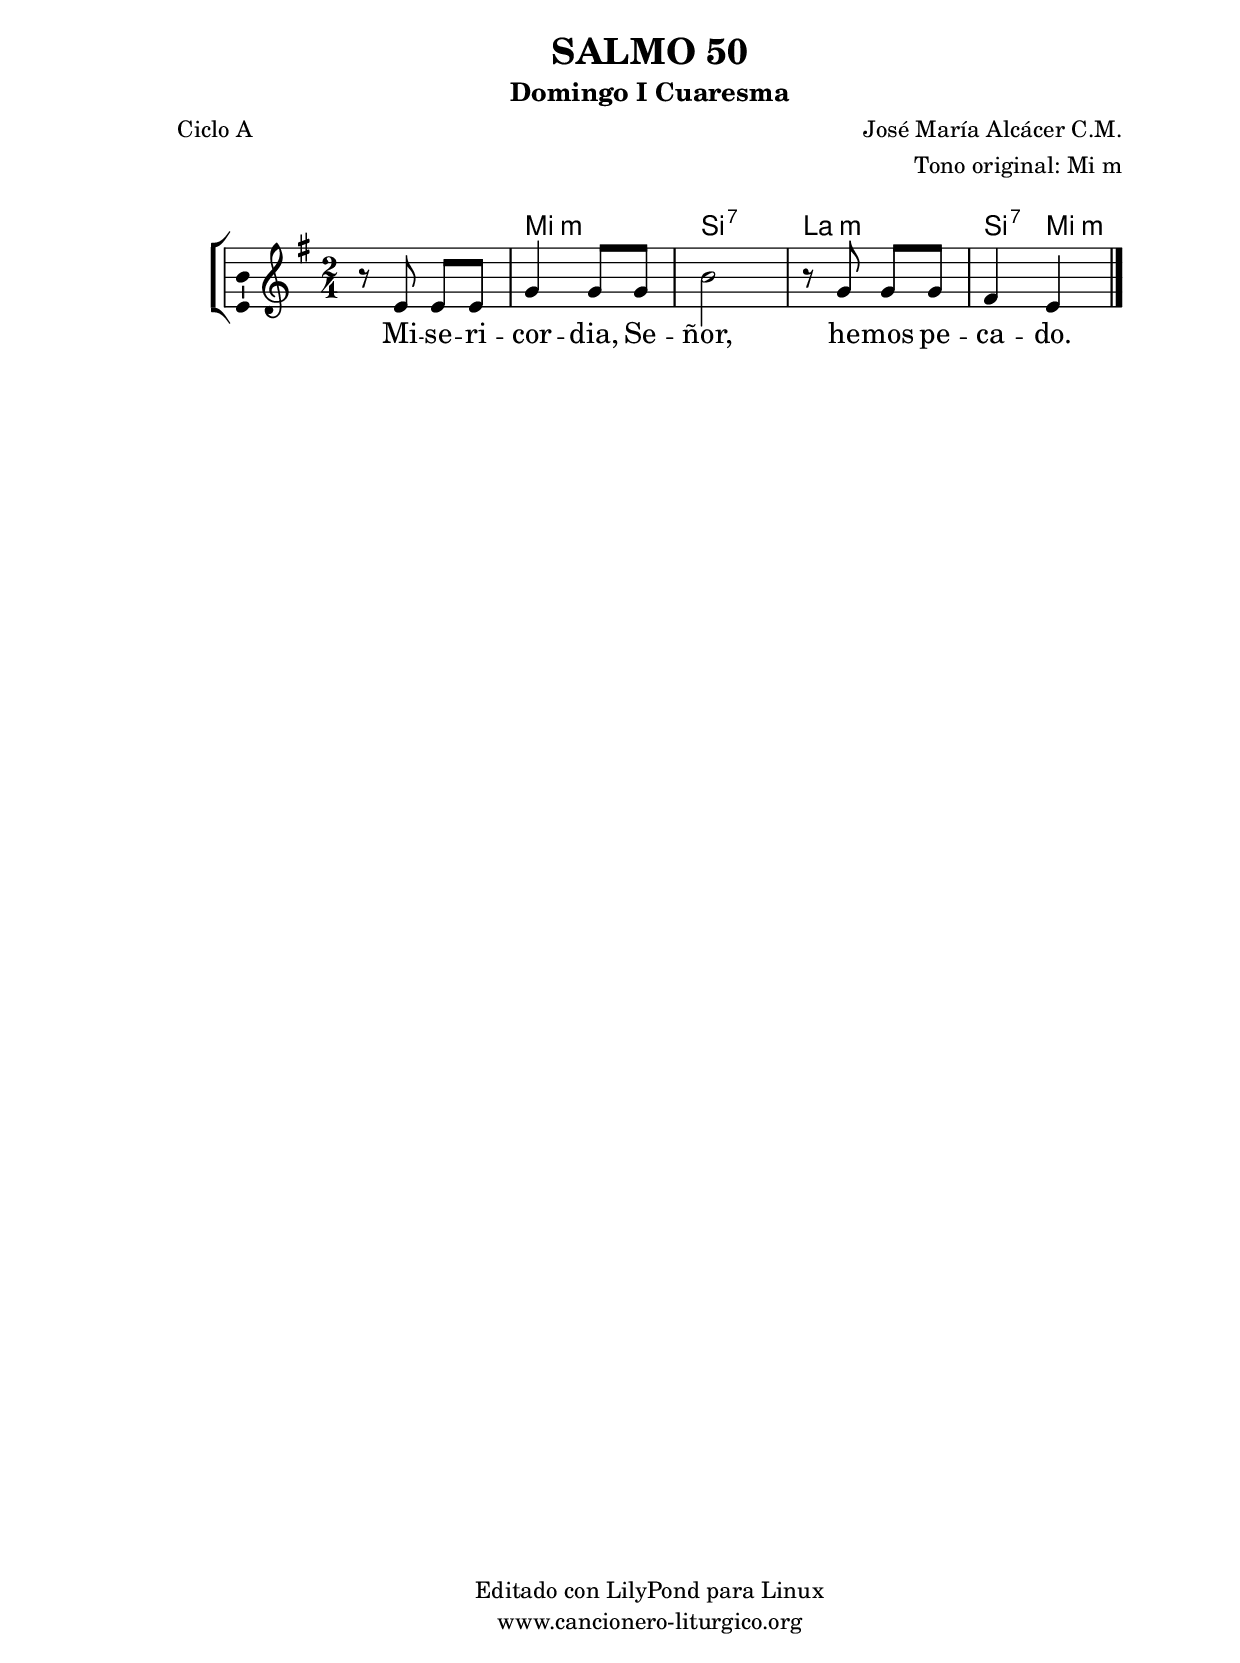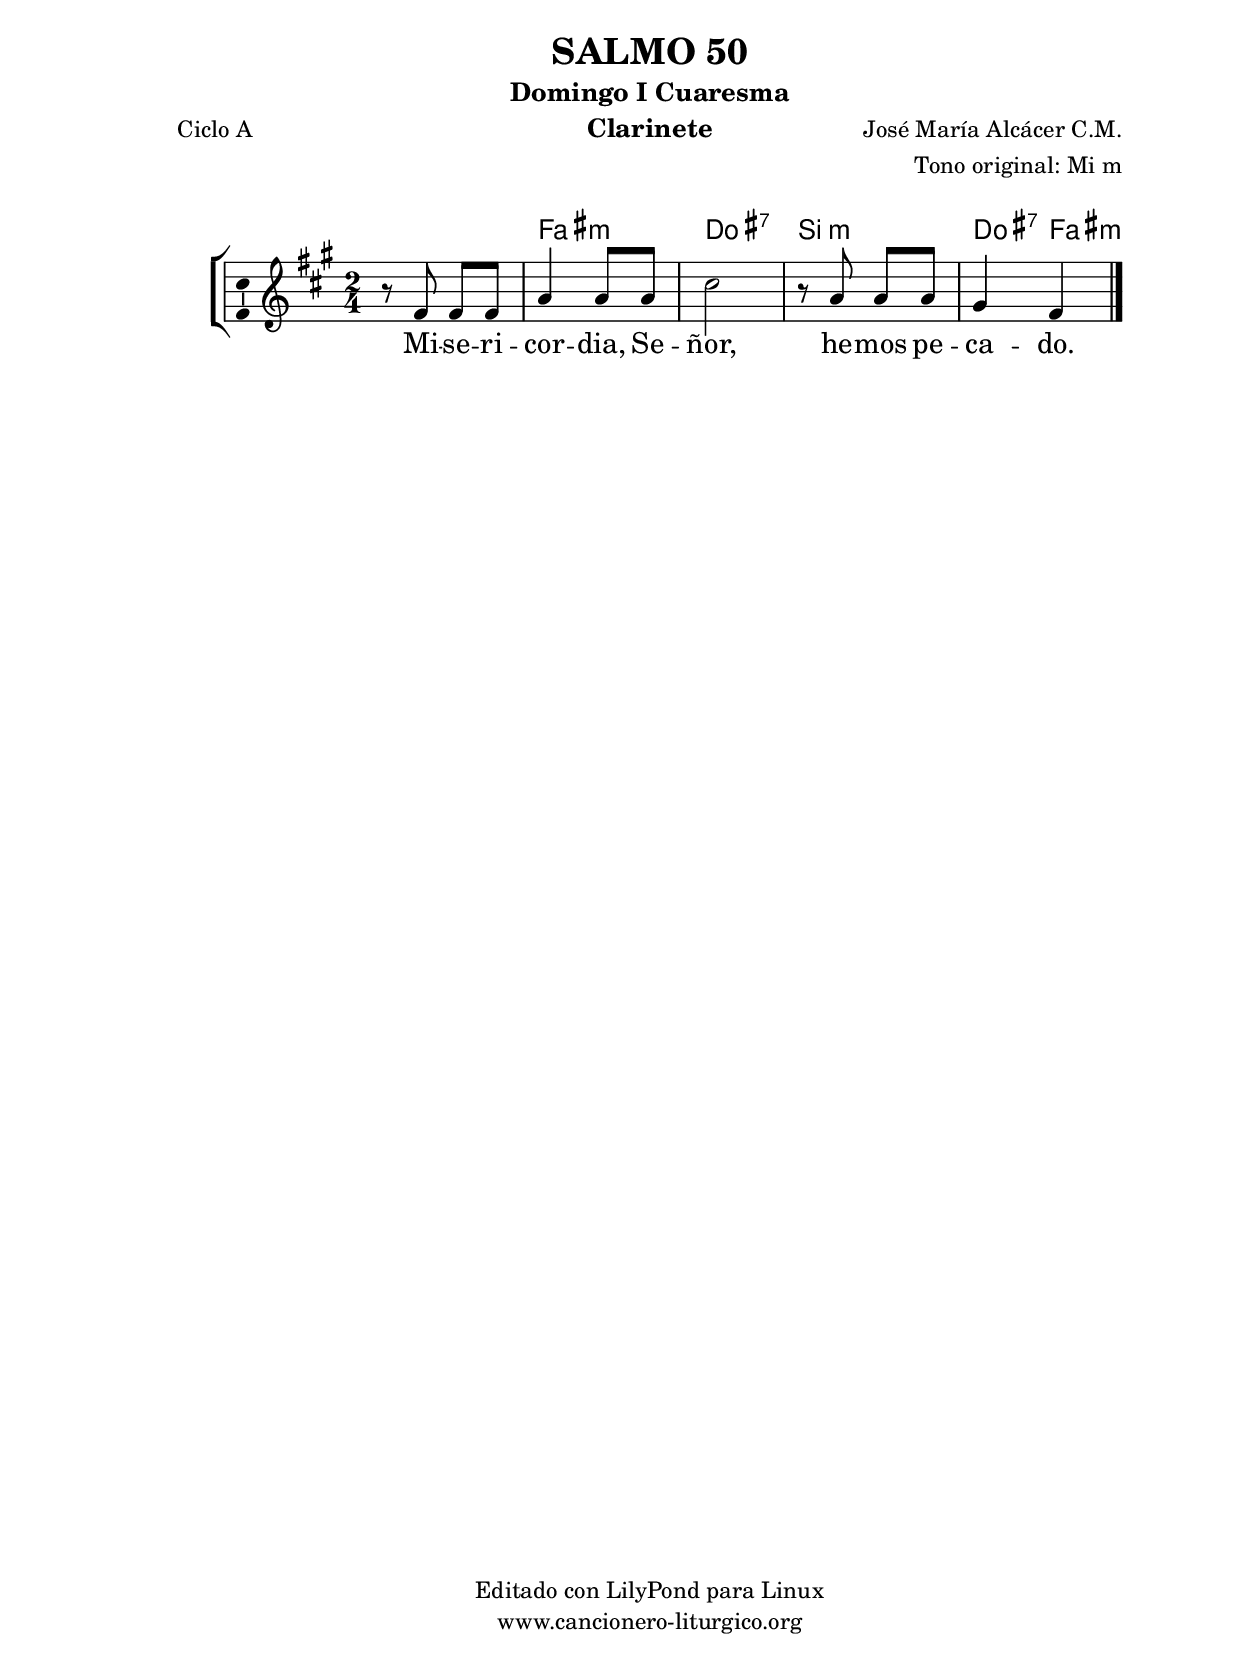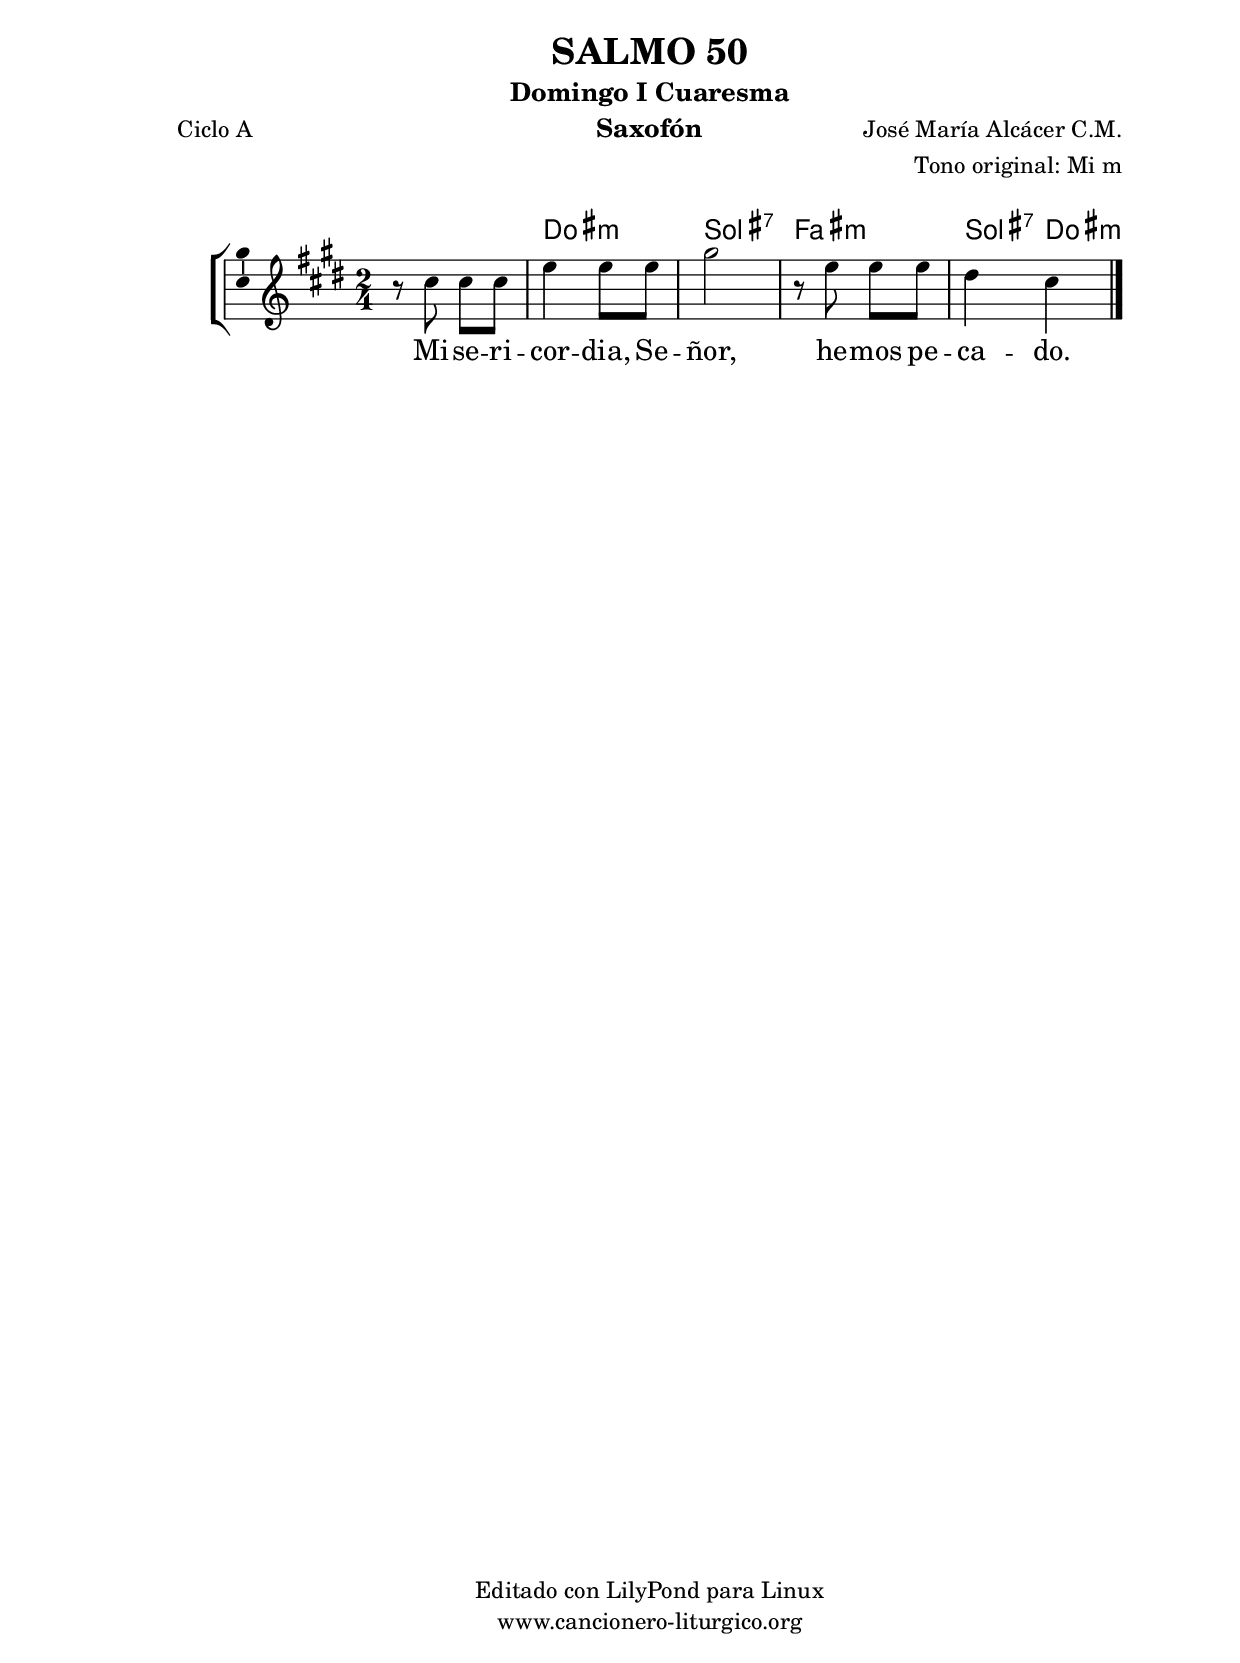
%
%para convertir .midi en .wav:
%timidity filename.midi -Ow -o finename.wav
%
%
%Para convertir de .wav a .mp3:
%lame -h -m j filename.wav
%
%
%para escuchar el midi:
%timidity nombrefichero.midi
%


%versión de lilypond para la que se ha escrito esta partitura:
\version "2.16.0"

	%Tamaño papel
	#(set-default-paper-size "a4")
	%Tamaño partitura
	#(set-global-staff-size 20)
	%No responde al pulsar sobre una nota
	#(ly:set-option 'point-and-click #f)

%parámetros del encabezamiento:
\header {
	title = "SALMO 50"
	subtitle = "Domingo I Cuaresma"
	composer = "José María Alcácer C.M."
	poet = "Ciclo A"
	meter = ""
	arranger = "Tono original: Mi m"
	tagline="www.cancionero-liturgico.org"
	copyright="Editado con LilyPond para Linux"
	}

%parámetros asociados al papel:
\paper  {
	oddHeaderMarkup = \markup {\fill-line { \on-the-fly #not-first-page \fromproperty #'header:title \on-the-fly #not-first-page \fromproperty #'header:composer }}
	evenHeaderMarkup = \markup {\fill-line { \fromproperty #'header:composer \fromproperty #'header:title }}
	#(set-paper-size "a4")
	print-page-number = ##f
	first-page-number = 1
	print-first-page-number = ##f
%	head-separation = 3.0 \cm
	top-margin = 2.0 \cm
	bottom-margin = 0.5\cm
%%%	bottom-margin = -1.0\cm
	left-margin = 3.0 \cm
	line-width = 16.0 \cm 
	indent = 8\mm
	interscoreline = 2.\mm
	between-system-space = 15\mm
%	para que las partituras no llenen la hoja:
	ragged-bottom = ##t
%	idem para la última hoja:
	ragged-last-bottom = ##f
%	para que las partituras llenen el ancho del papel:
	ragged-last = ##f
	after-title-space = 2.5 \cm
%page-count=1
system-count=1

	%Flexible Vertical Spacing
%	markup-markup-spacing =
%	#'((basic-distance . 15) (minimum-distance . 15) (padding . 3))
	markup-system-spacing =
	#'((basic-distance . 15) (minimum-distance . 15) (padding . 3))
	system-system-spacing =
	#'((basic-distance . 15) (minimum-distance . 15) (padding . 3))
	score-system-spacing =
	#'((basic-distance . 15) (minimum-distance . 15) (padding . 5))
%	top-system-spacing = % header
%	#'((basic-distance . 8) (minimum-distance . 0) (padding . 3))
%	top-markup-spacing =
%	#'((basic-distance . 20) (minimum-distance . 20) (padding . 3))
	last-bottom-spacing = % footer
	#'((basic-distance . 5) (minimum-distance . 5) (padding . 3))
%	score-markup-spacing =
%	#'((basic-distance . 16) (minimum-distance . 13) (padding . 3))

	}


%parámetros que afectan a toda la partitura:
global =  {
	%clave de sol (G):
	\clef G
	%armadura:
%%%	\transpose ees c
	\key e \minor
	\tempo 4=60
	\set Score.tempoHideNote = ##t
	}


acordes = {
	\italianChords
	\chordmode {
%%%	\transpose ees c
{

s2
e2:m b:7 a:m b4:7 e:m

	}
	}
}

melodia = 
%%%\transpose ees c
{
	\relative c'{
	\time 2/4

r8 e8 e e
g4 g8 g
b2
r8 g8 g g
fis4 e

	\bar "|."
	}
	}


texto = \lyricmode {
Mi -- se -- ri -- cor -- dia, Se -- ñor, he -- mos pe -- ca -- do.
	}


acordesStaff = \context ChordNames = acordesStaff <<
	\set chordChanges = ##t
	\acordes
	>>


vozStaff = \context Voice = vozStaff
\with {\consists "Ambitus_engraver"}
<<
%	\set Staff.instrumentName = ""
%	\set Staff.shortInstrumentName = ""
%	\set Staff.midiInstrument = #"clarinet"
%	\set Staff.midiInstrument = #"cello"
%	\set Staff.midiInstrument = #"flute"
	\set Staff.midiInstrument = #"electric guitar (jazz)"
%	\set Staff.midiInstrument = #"english horn"
%	\set Staff.midiInstrument = #"violin"
%	\set Staff.midiInstrument = #"glockenspiel"
	\set Staff.midiMinimumVolume = #0.7
	\set Staff.midiMaximumVolume = #0.9
	\global
	\melodia
	>>


textoStaff = \context Lyrics = textoStaff <<
	\lyricsto vozStaff \texto
	>>

\book {
	\score {
		\context ChoirStaff {
			\override StaffGroup.SystemStartBracket #'collapse-height = #1
			\override Score.SystemStartBar #'collapse-height = #1
			<<
			\acordesStaff
			\vozStaff
			\textoStaff
			>>
			}
		\layout {
	    		\context {
				\Lyrics
				\override LyricText #'font-size = #2
				}
	   		 \context {
				\Score
				%fontSize = #3
				\override StaffSymbol #'staff-space = #(magstep +3)
				%\override Beam #'thickness = #0.55
				%\override SpacingSpanner #'spacing-increment = #1.0
				%\override Slur #'height-limit = #1.5
				}
			}
		}
	\score {
		\unfoldRepeats
		\context ChoirStaff {
			<<
			\acordesStaff
			\vozStaff
			>>
			}
		\midi {
	  		\context {
	  			\Score
				tempoWholesPerMinute = #(ly:make-moment 70 4)
				}
			}
		}
	}

%Partitura para clarinete
#(define output-suffix "C")
\book {
	\header{
		instrument = "Clarinete"
		}
	\score {
		\context ChoirStaff {
			\override StaffGroup.SystemStartBracket #'collapse-height = #1
			\override Score.SystemStartBar #'collapse-height = #1
\transpose c d
			<<
			\acordesStaff
			\vozStaff
			\textoStaff
			>>
			}
		\layout {
	    		\context {
				\Lyrics
				\override LyricText #'font-size = #2
				}
	   		 \context {
				\Score
				%fontSize = #3
				\override StaffSymbol #'staff-space = #(magstep +3)
				%\override Beam #'thickness = #0.55
				%\override SpacingSpanner #'spacing-increment = #1.0
				%\override Slur #'height-limit = #1.5
				}
			}
		}
	}

%Partitura para saxofón
#(define output-suffix "S")
\book {
	\header{
		instrument = "Saxofón"
		}
	\score {
		\context ChoirStaff {
			\override StaffGroup.SystemStartBracket #'collapse-height = #1
			\override Score.SystemStartBar #'collapse-height = #1
\transpose c a
			<<
			\acordesStaff
			\vozStaff
			\textoStaff
			>>
			}
		\layout {
	    		\context {
				\Lyrics
				\override LyricText #'font-size = #2
				}
	   		 \context {
				\Score
				%fontSize = #3
				\override StaffSymbol #'staff-space = #(magstep +3)
				%\override Beam #'thickness = #0.55
				%\override SpacingSpanner #'spacing-increment = #1.0
				%\override Slur #'height-limit = #1.5
				}
			}
		}
	}

